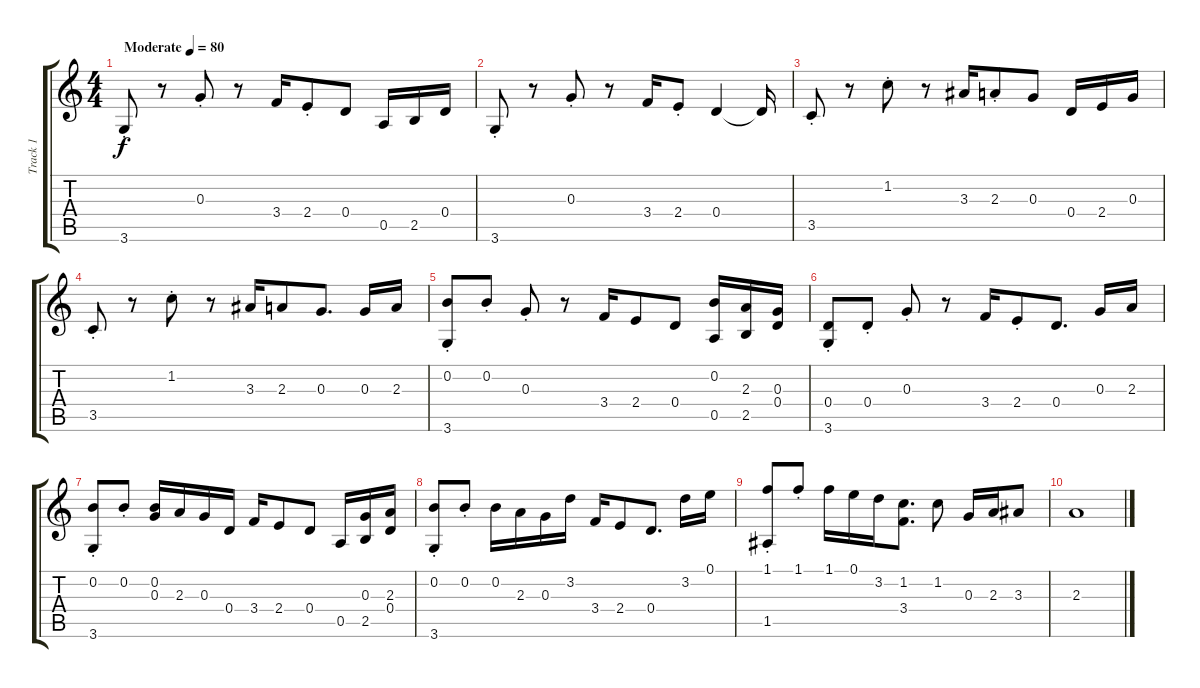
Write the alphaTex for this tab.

\track ("Track 1" "Track 1") {instrument acousticguitarsteel}
\staff {score tabs}
\tuning (E4 B3 G3 D3 A2 E2) {hide}
\ts (4 4)
\tempo (80 "Moderate")
\clef g2
\ks c
3.6{st}.8{dy f instrument acousticguitarsteel} r.8 0.3{st}.8 r.8 3.4.16 2.4{st}.8 0.4.8 0.5.16 2.5.16 0.4.16 |
3.6{st}.8 r.8 0.3{st}.8 r.8 3.4.16 2.4{st}.8 0.4.4 0.4{t}.16 |
3.5{st}.8 r.8 1.2{st}.8 r.8 3.3.16 2.3{st}.8 0.3.8 0.4.16 2.4.16 0.3.16 |
3.5{st}.8 r.8 1.2{st}.8 r.8 3.3.16 2.3.8 0.3.8{d} 0.3.16 2.3.16 |
(0.2{st} 3.6{st}).8 0.2{st}.8 0.3{st}.8 r.8 3.4.16 2.4.8 0.4.8 (0.2 0.5).16 (2.3 2.5).16 (0.3 0.4).16 |
(0.4 3.6{st}).8 0.4{st}.8 0.3{st}.8 r.8 3.4.16 2.4{st}.8 0.4.8{d} 0.3.16 2.3.16 |
(0.2 3.6{st}).8 0.2{st}.8 (0.2 0.3).16 2.3.16 0.3.16 0.4.16 3.4.16 2.4.8 0.4.8 0.5.16 (0.3 2.5).16 (2.3 0.4).16 |
(0.2{st} 3.6{st}).8 0.2{st}.8 0.2.16 2.3.16 0.3.16 3.2.16 3.4.16 2.4.8 0.4.8{d} 3.2.16 0.1.16 |
(1.1{st} 1.5).8 1.1{st}.8 1.1.16 0.1.16 3.2.16 (1.2 3.4).8{d} 1.2.8 0.3.16 2.3.16 3.3.8 |
2.3.1
